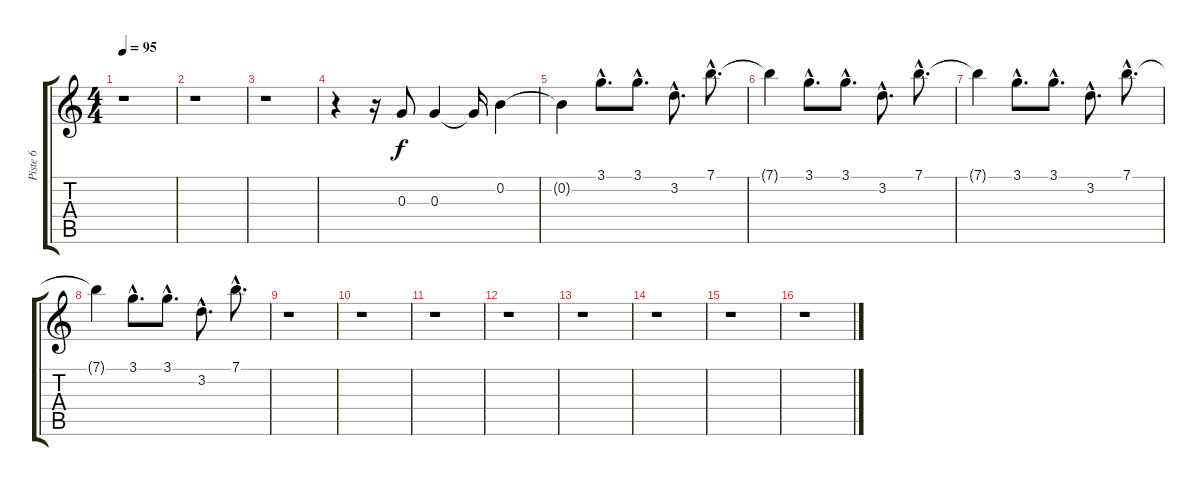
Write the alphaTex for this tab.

\track ("Piste 6" "Piste 6") {instrument distortionguitar}
\staff {score tabs}
\tuning (E4 B3 G3 D3 A2 E2) {hide}
\ts (4 4)
\tempo 95
\clef g2
\ks c
r.1{dy f instrument distortionguitar} |
r.1 |
r.1 |
r.4 r.16 0.3.8 0.3.4 0.3{t}.16 0.2.4 |
0.2{t}.4 3.1{hac}.8{d} 3.1{hac}.8{d} 3.2{hac}.8{d} 7.1{hac}.8{d} |
7.1{t}.4 3.1{hac}.8{d} 3.1{hac}.8{d} 3.2{hac}.8{d} 7.1{hac}.8{d} |
7.1{t}.4 3.1{hac}.8{d} 3.1{hac}.8{d} 3.2{hac}.8{d} 7.1{hac}.8{d} |
7.1{t}.4 3.1{hac}.8{d} 3.1{hac}.8{d} 3.2{hac}.8{d} 7.1{hac}.8{d} |
r.1 |
r.1 |
r.1 |
r.1 |
r.1 |
r.1 |
r.1 |
r.1
